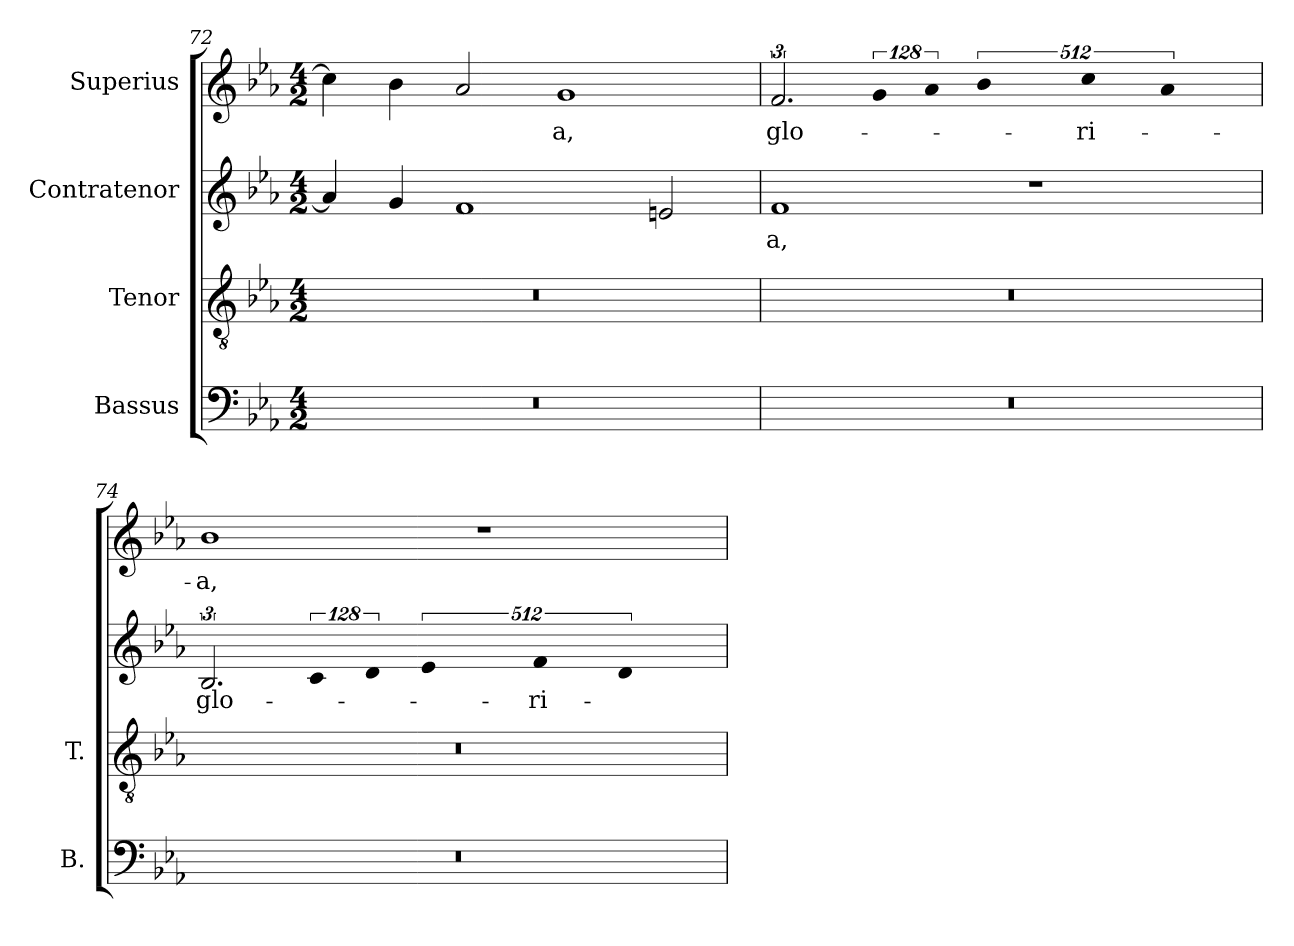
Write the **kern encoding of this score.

**kern	**kern	**kern	**text	**kern	**text
*part4	*part3	*part2	*part2	*part1	*part1
*staff4	*staff3	*staff2	*staff2	*staff1	*staff1
*I"Bassus	*I"Tenor	*I"Contratenor	*	*I"Superius	*
*I'B.	*I'T.	*	*	*	*
*clefF4	*clefGv2	*clefG2	*	*clefG2	*
*	*ITrd7c12	*ITrd7c12	*	*	*
*k[b-e-a-]	*k[b-e-a-]	*k[b-e-a-]	*	*k[b-e-a-]	*
*E-:	*E-:	*E-:	*	*E-:	*
*M4/2	*M4/2	*M4/2	*	*M4/2	*
=72	=72	=72	=72	=72	=72
!LO:N:vis=1	!LO:N:vis=1	!	!	!	!
0r	0r	4A-i/]	.	4cci\]	.
.	.	4Gi/	.	4b-i\	.
.	.	1Fi	.	2a-i/	.
!	!	!	!	!	!LO:LY:b:color=#000000
.	.	.	.	1gi	-a,
.	.	2Ei/	.	.	.
!!LO:LB:g=z
=73	=73	=73	=73	=73	=73
!LO:N:vis=1	!LO:N:vis=1	!	!	!	!
!	!	!	!LO:LY:b:color=#000000	!	!
!	!	!	!	!	!LO:LY:b:color=#000000
0r	0r	1Fi	-a,	3.fi/	glo-
!	!	!	!	!LO:N:vis=4	!
.	.	.	.	512%85gi/	.
!	!	!	!	!LO:N:vis=2	!
.	.	.	.	512%171a-i/	.
!	!	!	!	!LO:N:vis=2	!
.	.	1r	.	1024%341b-i\	.
!	!	!	!	!LO:N:vis=2	!
!	!	!	!	!	!LO:LY:b:color=#000000
.	.	.	.	1024%341cci\	-ri-
!	!	!	!	!LO:N:vis=2	!
.	.	.	.	512%171a-i/	.
=74	=74	=74	=74	=74	=74
!LO:N:vis=1	!LO:N:vis=1	!	!	!	!
!	!	!	!LO:LY:b:color=#000000	!	!
!	!	!	!	!	!LO:LY:b:color=#000000
0r	0r	3.BB-i/	glo-	1b-i	-a,
!	!	!LO:N:vis=4	!	!	!
.	.	512%85Ci/	.	.	.
!	!	!LO:N:vis=2	!	!	!
.	.	512%171Di/	.	.	.
!	!	!LO:N:vis=2	!	!	!
.	.	1024%341E-i/	.	1r	.
!	!	!LO:N:vis=2	!	!	!
!	!	!	!LO:LY:b:color=#000000	!	!
.	.	1024%341Fi/	-ri-	.	.
!	!	!LO:N:vis=2	!	!	!
.	.	512%171Di/	.	.	.
=	=	=	=	=	=
*-	*-	*-	*-	*-	*-
